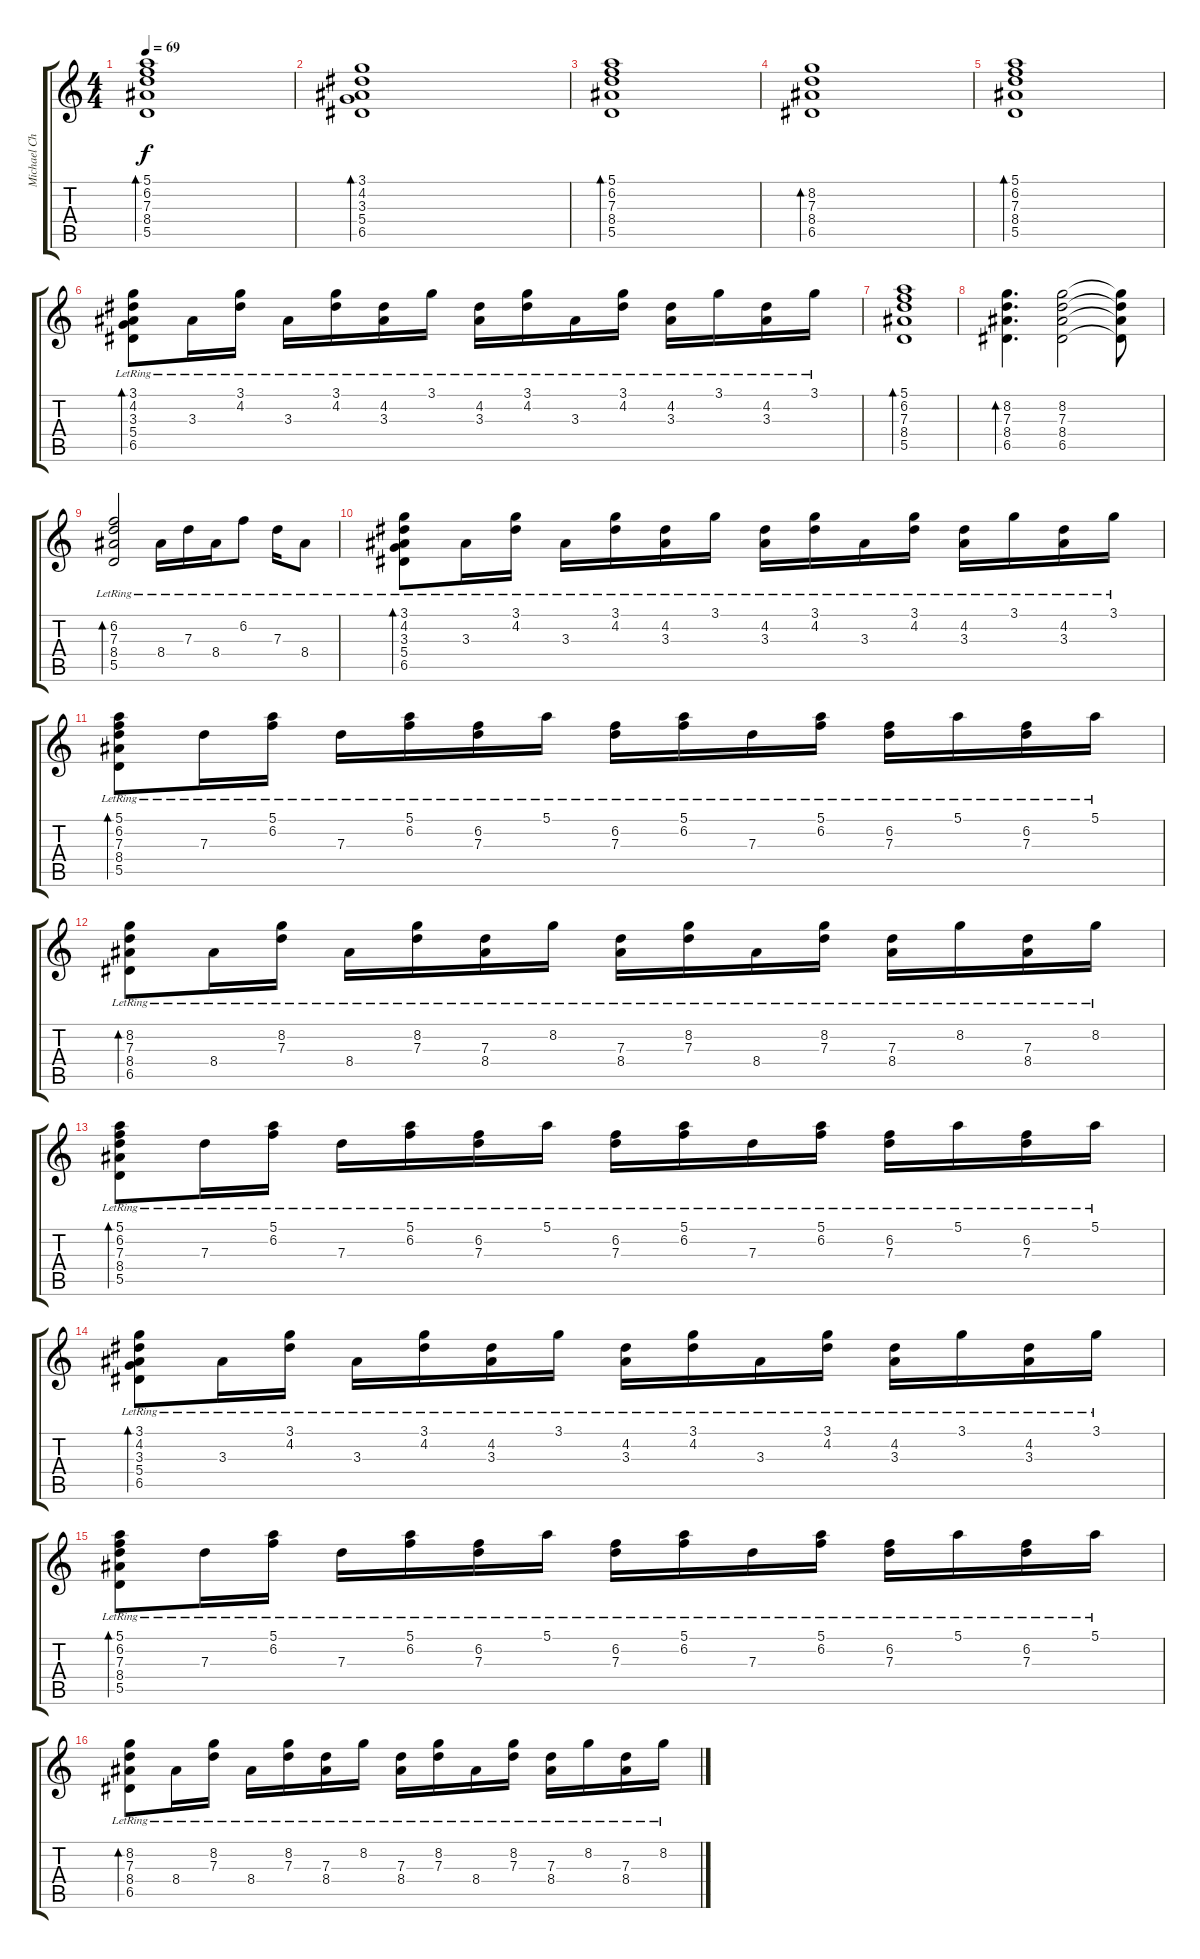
\track ("Michael Chaves" "Michael Ch") {instrument electricguitarclean}
\staff {score tabs}
\tuning (E4 B3 G3 D3 A2 E2) {hide}
\ts (4 4)
\tempo 69
\clef g2
\ks c
(5.1 6.2 7.3 8.4 5.5).1{bd 120 dy f} |
(3.1 4.2 3.3 5.4 6.5).1{bd 120} |
(5.1 6.2 7.3 8.4 5.5).1{bd 120} |
(8.2 7.3 8.4 6.5).1{bd 120} |
(5.1 6.2 7.3 8.4 5.5).1{bd 120} |
(3.1{lr} 4.2{lr} 3.3{lr} 5.4{lr} 6.5{lr}).8{bd 120} 3.3{lr}.16 (3.1{lr} 4.2{lr}).16 3.3{lr}.16 (3.1{lr} 4.2{lr}).16 (4.2{lr} 3.3{lr}).16 3.1{lr}.16 (4.2{lr} 3.3{lr}).16 (3.1{lr} 4.2{lr}).16 3.3{lr}.16 (3.1{lr} 4.2{lr}).16 (4.2{lr} 3.3{lr}).16 3.1{lr}.16 (4.2{lr} 3.3{lr}).16 3.1{lr}.16 |
(5.1 6.2 7.3 8.4 5.5).1{bd 120} |
(8.2 7.3 8.4 6.5).4{d bd 120} (8.2 7.3 8.4 6.5).2 (8.2{t} 7.3{t} 8.4{t} 6.5{t}).8 |
(6.2{lr} 7.3{lr} 8.4{lr} 5.5{lr}).2{bd 120} 8.4{lr}.16 7.3{lr}.16 8.4{lr}.16 6.2{lr}.8 7.3{lr}.16 8.4{lr}.8 |
(3.1{lr} 4.2{lr} 3.3{lr} 5.4{lr} 6.5{lr}).8{bd 120 volume 4} 3.3{lr}.16 (3.1{lr} 4.2{lr}).16 3.3{lr}.16 (3.1{lr} 4.2{lr}).16 (4.2{lr} 3.3{lr}).16 3.1{lr}.16 (4.2{lr} 3.3{lr}).16 (3.1{lr} 4.2{lr}).16 3.3{lr}.16 (3.1{lr} 4.2{lr}).16 (4.2{lr} 3.3{lr}).16 3.1{lr}.16 (4.2{lr} 3.3{lr}).16 3.1{lr}.16 |
(5.1{lr} 6.2{lr} 7.3{lr} 8.4{lr} 5.5{lr}).8{bd 120} 7.3{lr}.16 (5.1{lr} 6.2{lr}).16 7.3{lr}.16 (5.1{lr} 6.2{lr}).16 (6.2{lr} 7.3{lr}).16 5.1{lr}.16 (6.2{lr} 7.3{lr}).16 (5.1{lr} 6.2{lr}).16 7.3{lr}.16 (5.1{lr} 6.2{lr}).16 (6.2{lr} 7.3{lr}).16 5.1{lr}.16 (6.2{lr} 7.3{lr}).16 5.1{lr}.16 |
(8.2{lr} 7.3{lr} 8.4{lr} 6.5{lr}).8{bd 120} 8.4{lr}.16 (8.2{lr} 7.3{lr}).16 8.4{lr}.16 (8.2{lr} 7.3{lr}).16 (7.3{lr} 8.4{lr}).16 8.2{lr}.16 (7.3{lr} 8.4{lr}).16 (8.2{lr} 7.3{lr}).16 8.4{lr}.16 (8.2{lr} 7.3{lr}).16 (7.3{lr} 8.4{lr}).16 8.2{lr}.16 (7.3{lr} 8.4{lr}).16 8.2{lr}.16 |
(5.1{lr} 6.2{lr} 7.3{lr} 8.4{lr} 5.5{lr}).8{bd 120} 7.3{lr}.16 (5.1{lr} 6.2{lr}).16 7.3{lr}.16 (5.1{lr} 6.2{lr}).16 (6.2{lr} 7.3{lr}).16 5.1{lr}.16 (6.2{lr} 7.3{lr}).16 (5.1{lr} 6.2{lr}).16 7.3{lr}.16 (5.1{lr} 6.2{lr}).16 (6.2{lr} 7.3{lr}).16 5.1{lr}.16 (6.2{lr} 7.3{lr}).16 5.1{lr}.16 |
(3.1{lr} 4.2{lr} 3.3{lr} 5.4{lr} 6.5{lr}).8{bd 120} 3.3{lr}.16 (3.1{lr} 4.2{lr}).16 3.3{lr}.16 (3.1{lr} 4.2{lr}).16 (4.2{lr} 3.3{lr}).16 3.1{lr}.16 (4.2{lr} 3.3{lr}).16 (3.1{lr} 4.2{lr}).16 3.3{lr}.16 (3.1{lr} 4.2{lr}).16 (4.2{lr} 3.3{lr}).16 3.1{lr}.16 (4.2{lr} 3.3{lr}).16 3.1{lr}.16 |
(5.1{lr} 6.2{lr} 7.3{lr} 8.4{lr} 5.5{lr}).8{bd 120} 7.3{lr}.16 (5.1{lr} 6.2{lr}).16 7.3{lr}.16 (5.1{lr} 6.2{lr}).16 (6.2{lr} 7.3{lr}).16 5.1{lr}.16 (6.2{lr} 7.3{lr}).16 (5.1{lr} 6.2{lr}).16 7.3{lr}.16 (5.1{lr} 6.2{lr}).16 (6.2{lr} 7.3{lr}).16 5.1{lr}.16 (6.2{lr} 7.3{lr}).16 5.1{lr}.16 |
(8.2{lr} 7.3{lr} 8.4{lr} 6.5{lr}).8{bd 120} 8.4{lr}.16 (8.2{lr} 7.3{lr}).16 8.4{lr}.16 (8.2{lr} 7.3{lr}).16 (7.3{lr} 8.4{lr}).16 8.2{lr}.16 (7.3{lr} 8.4{lr}).16 (8.2{lr} 7.3{lr}).16 8.4{lr}.16 (8.2{lr} 7.3{lr}).16 (7.3{lr} 8.4{lr}).16 8.2{lr}.16 (7.3{lr} 8.4{lr}).16 8.2{lr}.16
